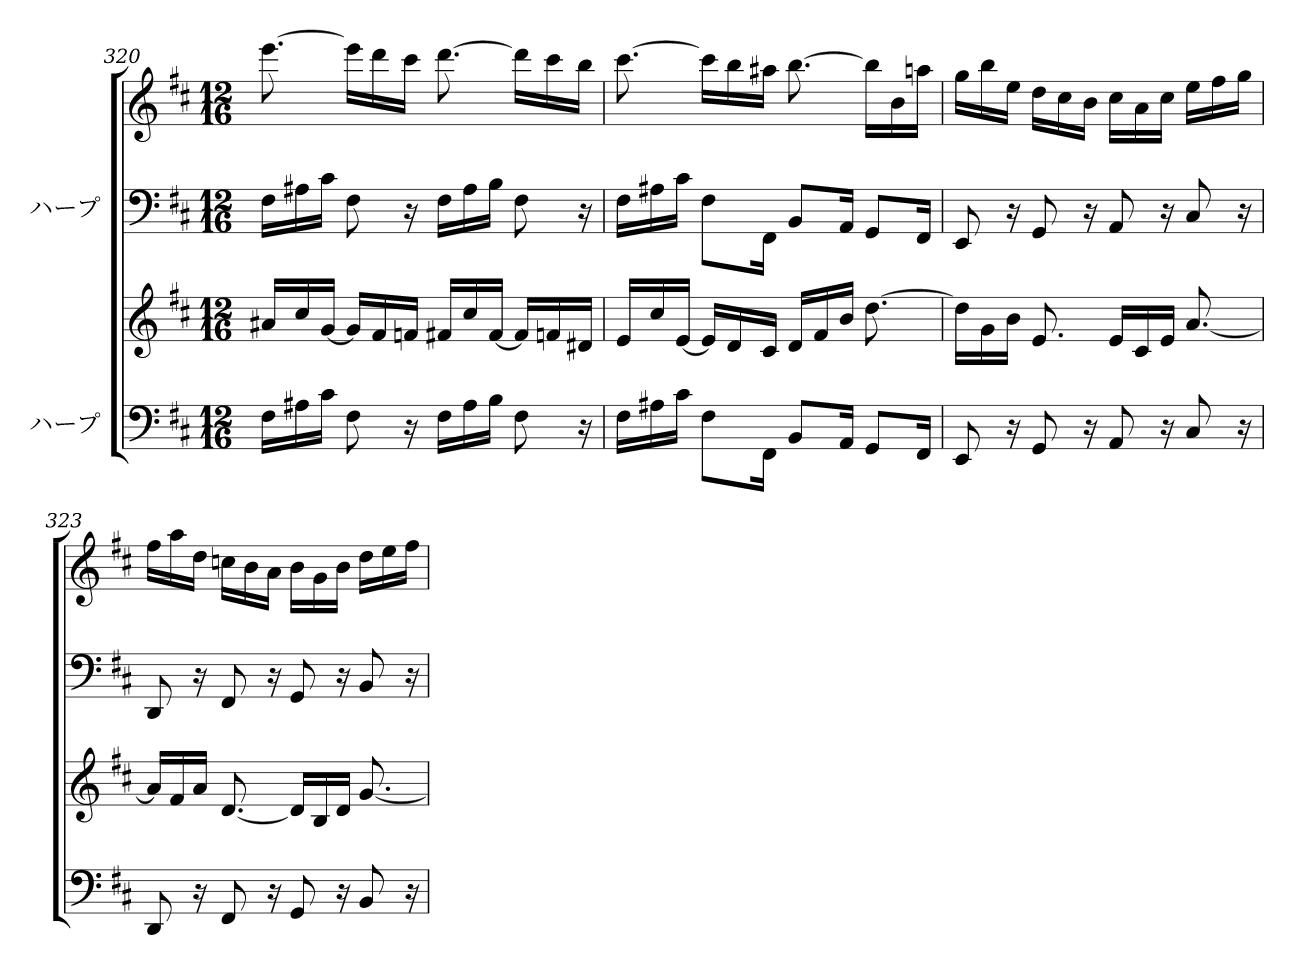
**kern	**kern	**kern	**kern
*part2	*part2	*part1	*part1
*staff4	*staff3	*staff2	*staff1
*I"ハープ	*	*I"ハープ	*
*clefF4	*clefG2	*clefF4	*clefG2
*k[f#c#]	*k[f#c#]	*k[f#c#]	*k[f#c#]
*M12/16	*M12/16	*M12/16	*M12/16
=320	=320	=320	=320
16F#\LL	16a#X/LL	16F#\LL	[8.eee\
16A#X\	16cc#/	16A#X\	.
16c#\JJ	[16g/JJ	16c#\JJ	.
8F#\	16g/LL]	8F#\	16eee\LL]
.	16f#/	.	16ddd\
16r	16fn/JJ	16r	16ccc#\JJ
16F#\LL	16f#X/LL	16F#\LL	[8.ddd\
16A#\	16cc#/	16A#\	.
16B\JJ	[16f#/JJ	16B\JJ	.
8F#\	16f#/LL]	8F#\	16ddd\LL]
.	16fn/	.	16ccc#\
16r	16d#X/JJ	16r	16bb\JJ
!!LO:LB:g=z
=321	=321	=321	=321
16F#\LL	16e/LL	16F#\LL	[8.ccc#\
16A#X\	16cc#/	16A#X\	.
16c#\JJ	[16e/JJ	16c#\JJ	.
8F#\L	16e/LL]	8F#\L	16ccc#\LL]
.	16d/	.	16bb\
16FF#\Jk	16c#/JJ	16FF#\Jk	16aa#X\JJ
8BB/L	16d/LL	8BB/L	[8.bb\
.	16f#/	.	.
16AA/Jk	16b/JJ	16AA/Jk	.
8GG/L	[8.dd\	8GG/L	16bb\LL]
.	.	.	16b\
16FF#/Jk	.	16FF#/Jk	16aan\JJ
=322	=322	=322	=322
8EE/	16dd\LL]	8EE/	16gg\LL
.	16g\	.	16bb\
16r	16b\JJ	16r	16ee\JJ
8GG/	8.e/	8GG/	16dd\LL
.	.	.	16cc#\
16r	.	16r	16b\JJ
8AA/	16e/LL	8AA/	16cc#\LL
.	16c#/	.	16a\
16r	16e/JJ	16r	16cc#\JJ
8C#/	[8.a/	8C#/	16ee\LL
.	.	.	16ff#\
16r	.	16r	16gg\JJ
=323	=323	=323	=323
8DD/	16a/LL]	8DD/	16ff#\LL
.	16f#/	.	16aa\
16r	16a/JJ	16r	16dd\JJ
8FF#/	[8.d/	8FF#/	16ccn\LL
.	.	.	16b\
16r	.	16r	16a\JJ
8GG/	16d/LL]	8GG/	16b\LL
.	16B/	.	16g\
16r	16d/JJ	16r	16b\JJ
8BB/	[8.g/	8BB/	16dd\LL
.	.	.	16ee\
16r	.	16r	16ff#\JJ
=	=	=	=
*-	*-	*-	*-
